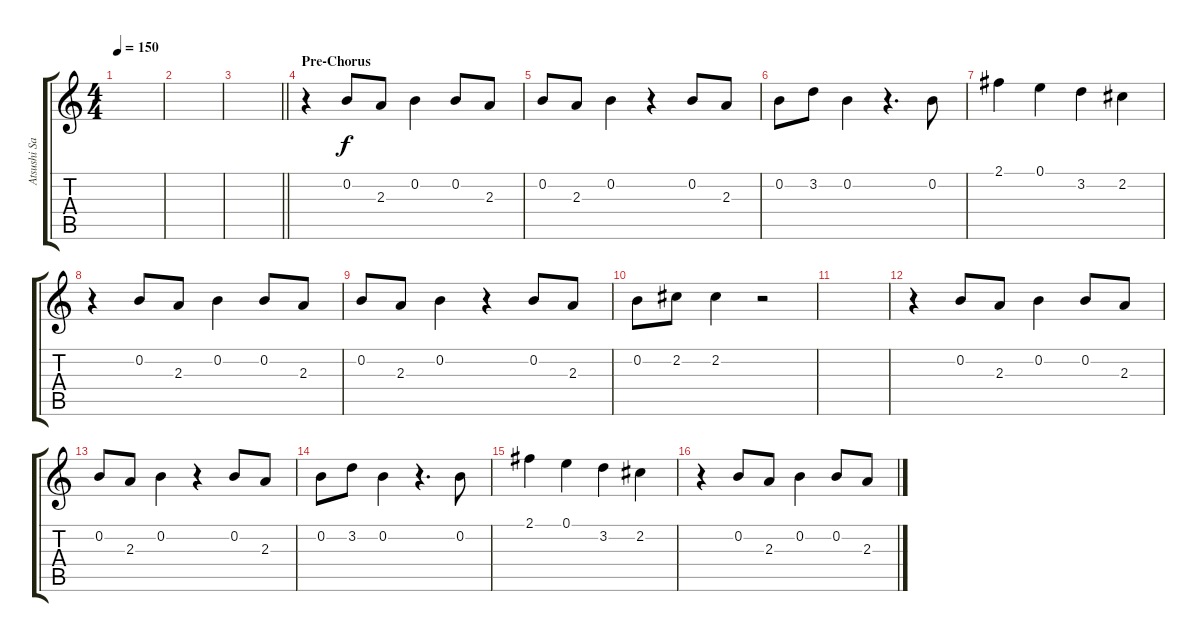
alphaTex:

\track ("Atsushi Sakurai" "Atsushi Sa") {instrument electricguitarjazz}
\staff {score tabs}
\tuning (E4 B3 G3 D3 A2 E2) {hide}
\ts (4 4)
\tempo 150
\clef g2
\ks c
|
|
\barLineRight lightlight
|
\section ("" "Pre-Chorus")
r.4 0.2.8 2.3.8 0.2.4 0.2.8 2.3.8 |
0.2.8 2.3.8 0.2.4 r.4 0.2.8 2.3.8 |
0.2.8 3.2.8 0.2.4 r.4{d} 0.2.8 |
2.1.4 0.1.4 3.2.4 2.2.4 |
r.4 0.2.8 2.3.8 0.2.4 0.2.8 2.3.8 |
0.2.8 2.3.8 0.2.4 r.4 0.2.8 2.3.8 |
0.2.8 2.2.8 2.2.4 r.2 |
|
r.4 0.2.8 2.3.8 0.2.4 0.2.8 2.3.8 |
0.2.8 2.3.8 0.2.4 r.4 0.2.8 2.3.8 |
0.2.8 3.2.8 0.2.4 r.4{d} 0.2.8 |
2.1.4 0.1.4 3.2.4 2.2.4 |
r.4 0.2.8 2.3.8 0.2.4 0.2.8 2.3.8
